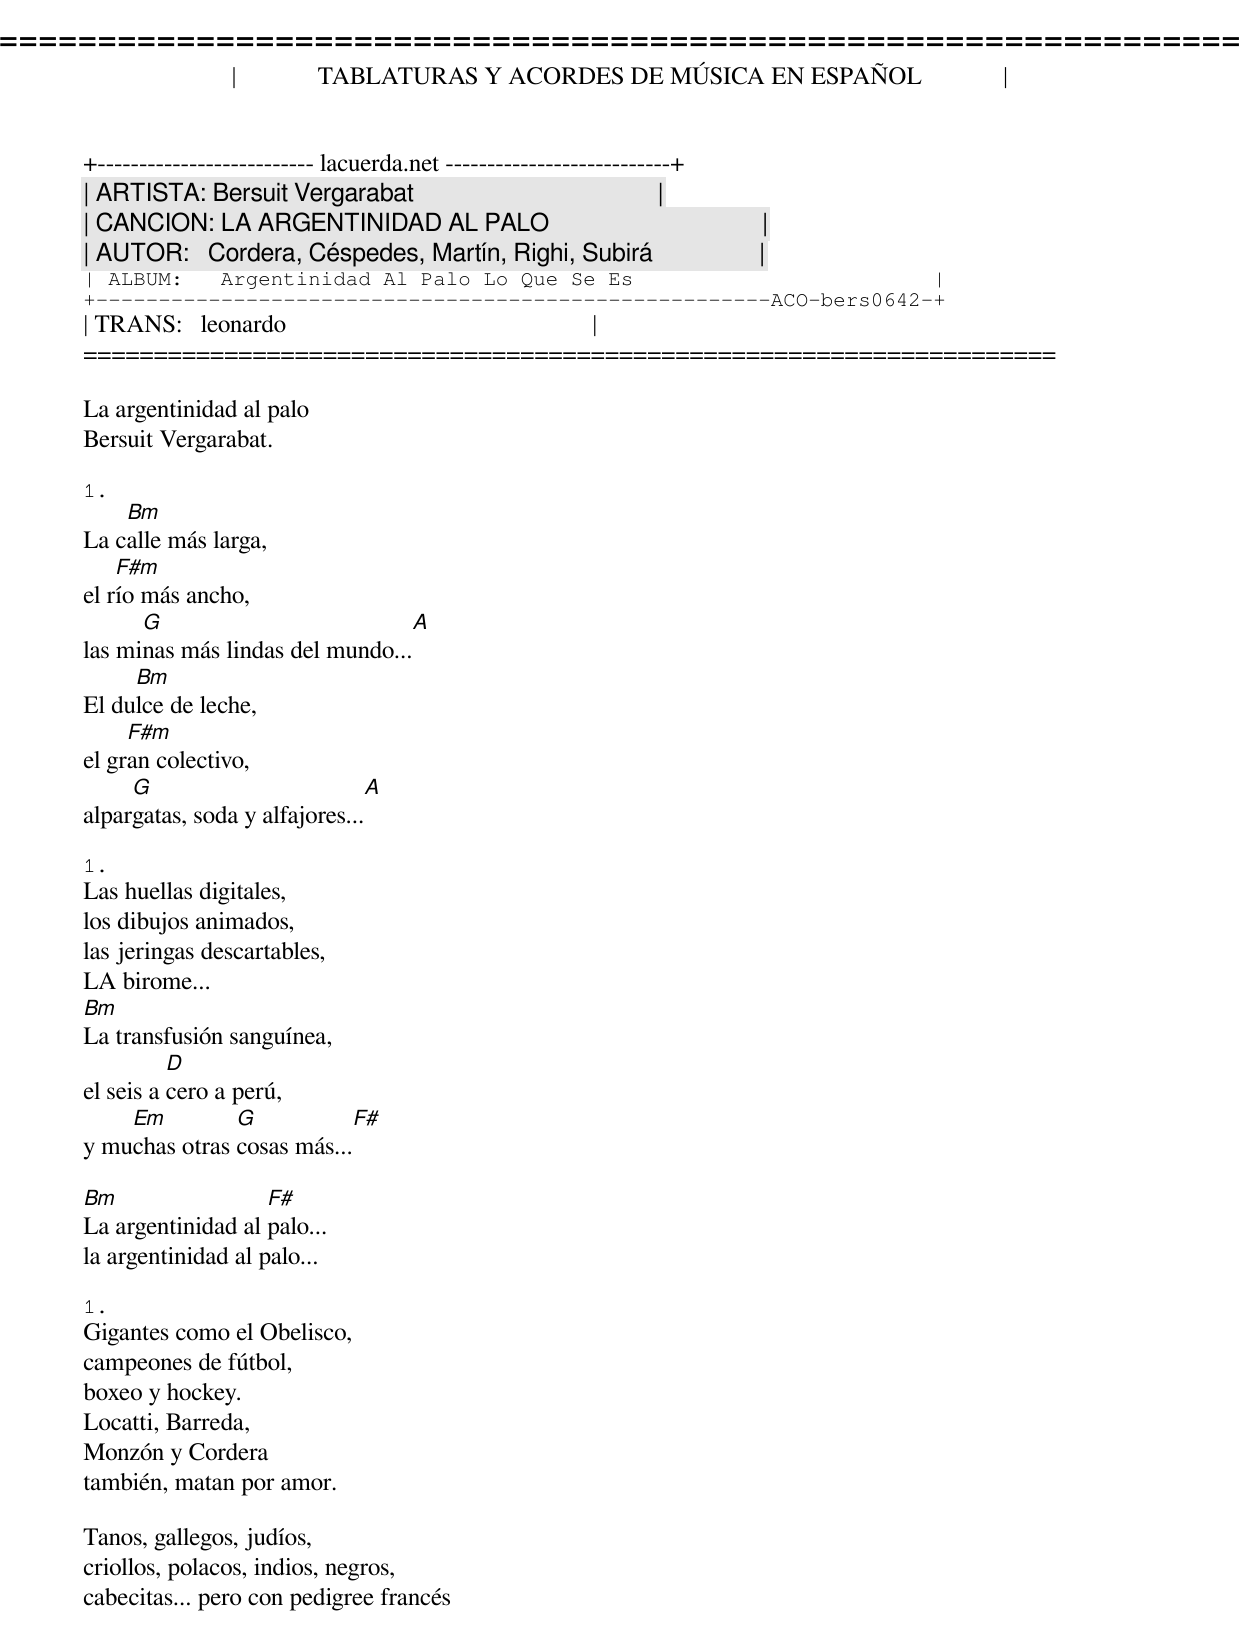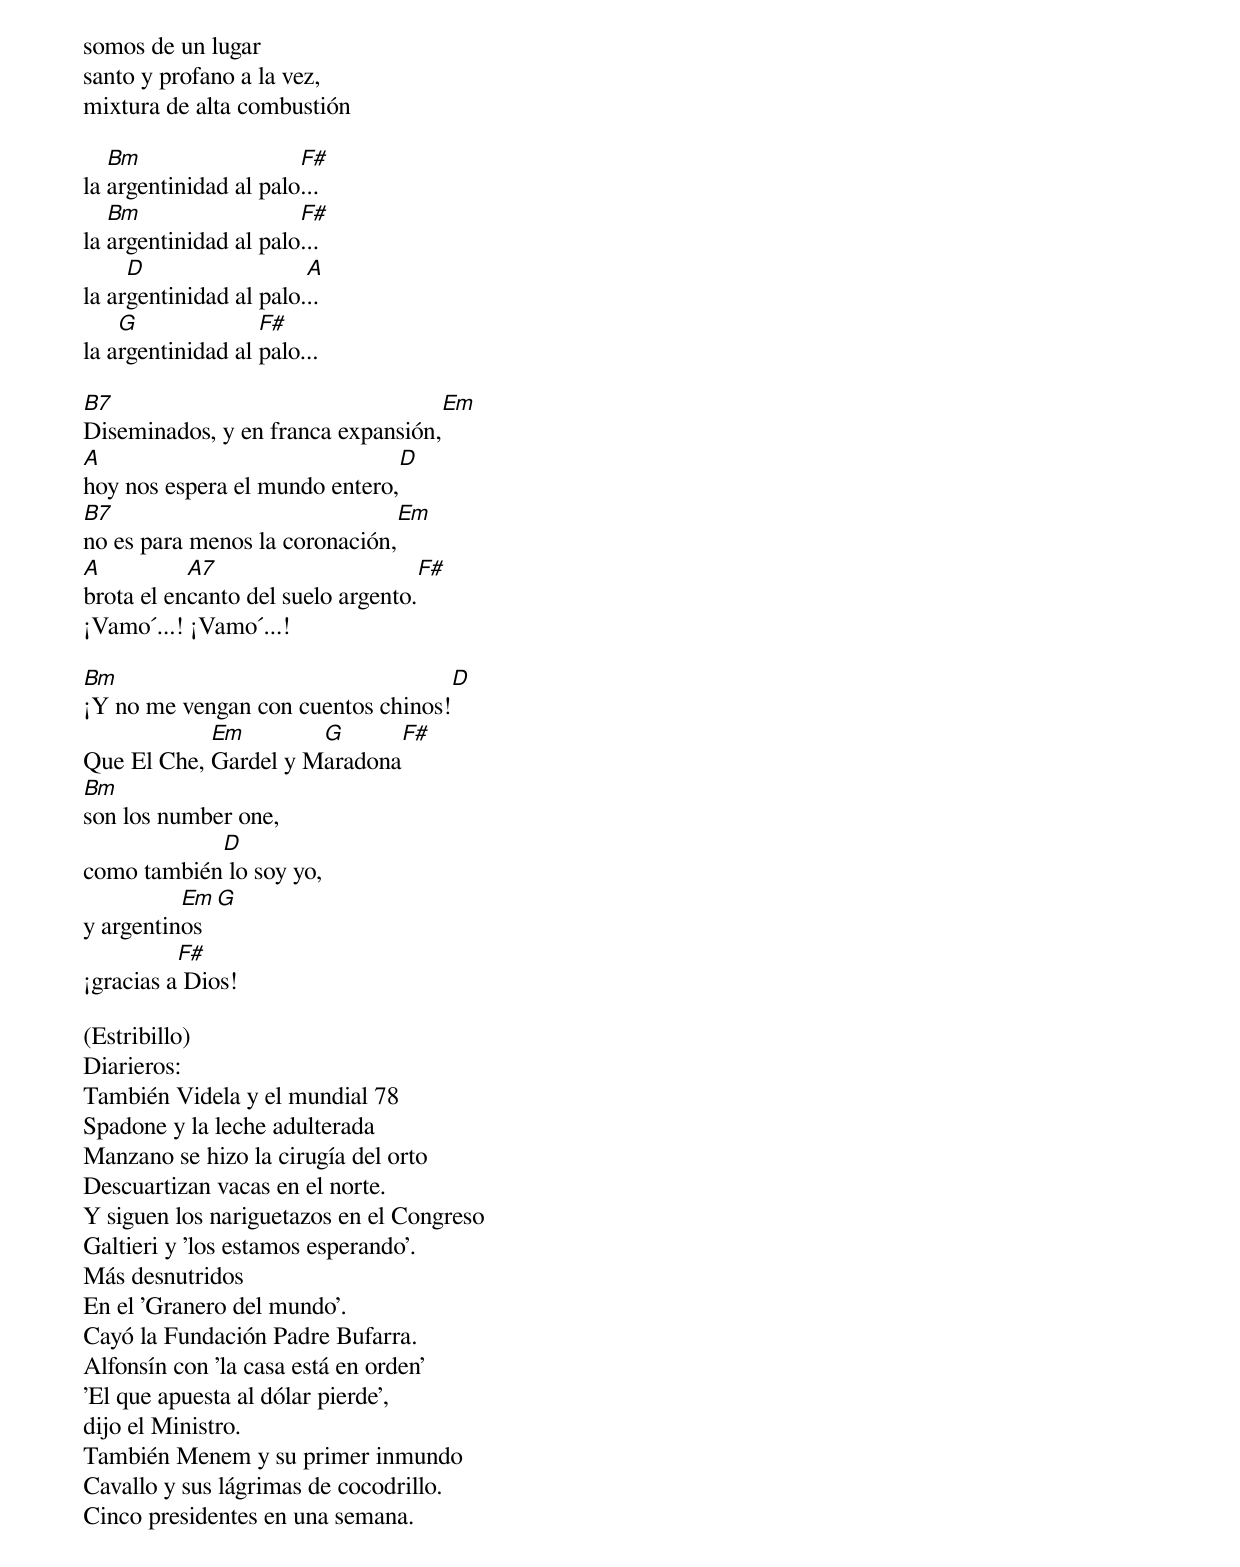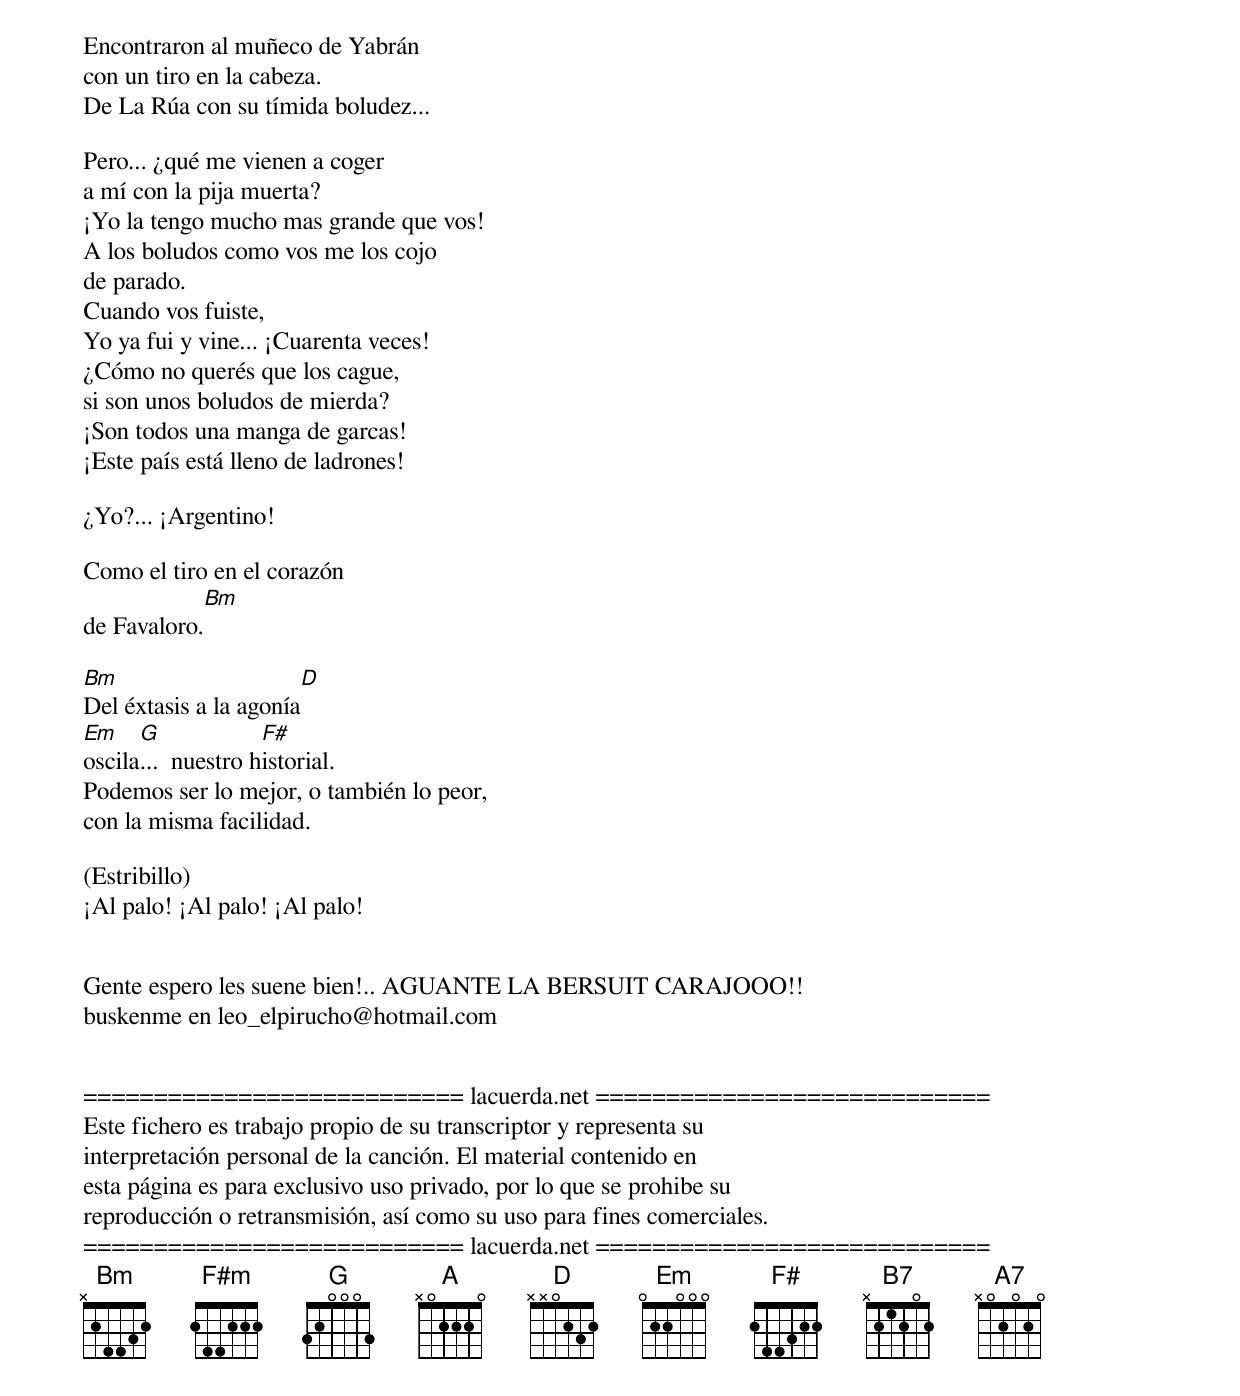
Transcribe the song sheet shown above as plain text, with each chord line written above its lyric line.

=====================================================================
|             TABLATURAS Y ACORDES DE MÚSICA EN ESPAÑOL             |
+-------------------------- lacuerda.net ---------------------------+
| ARTISTA: Bersuit Vergarabat                                       |
| CANCION: LA ARGENTINIDAD AL PALO                                  |
| AUTOR:   Cordera, Céspedes, Martín, Righi, Subirá                 |
| ALBUM:   Argentinidad Al Palo Lo Que Se Es                        |
+------------------------------------------------------ACO-bers0642-+
| TRANS:   leonardo                                                 |
=====================================================================

La argentinidad al palo
Bersuit Vergarabat.

1.
    Bm
La calle más larga,
    F#m
el río más ancho,
      G                              A
las minas más lindas del mundo...
     Bm
El dulce de leche,
     F#m
el gran colectivo,
     G                          A
alpargatas, soda y alfajores...

1.
Las huellas digitales,
los dibujos animados,
las jeringas descartables,
LA birome...
Bm
La transfusión sanguínea,
          D
el seis a cero a perú,
    Em         G              F#
y muchas otras cosas más...

Bm                 F#
La argentinidad al palo...
la argentinidad al palo...

1.
Gigantes como el Obelisco,
campeones de fútbol,
boxeo y hockey.
Locatti, Barreda,
Monzón y Cordera
también, matan por amor.

Tanos, gallegos, judíos,
criollos, polacos, indios, negros,
cabecitas... pero con pedigree francés

somos de un lugar
santo y profano a la vez,
mixtura de alta combustión

   Bm                  F#
la argentinidad al palo...
   Bm                  F#
la argentinidad al palo...
     D                  A
la argentinidad al palo...
    G              F#
la argentinidad al palo...

B7                                           Em
Diseminados, y en franca expansión,
A                                       D
hoy nos espera el mundo entero,
B7                                     Em
no es para menos la coronación,
A          A7                        F#
brota el encanto del suelo argento.
¡Vamo´...! ¡Vamo´...!

Bm                                           D
¡Y no me vengan con cuentos chinos!
            Em        G               F#
Que El Che, Gardel y Maradona
Bm
son los number one,
            D
como también lo soy yo,
          Em    G
y argentinos
          F#
¡gracias a Dios!

(Estribillo)
Diarieros:
También Videla y el mundial 78
Spadone y la leche adulterada
Manzano se hizo la cirugía del orto
Descuartizan vacas en el norte.
Y siguen los nariguetazos en el Congreso
Galtieri y 'los estamos esperando'.
Más desnutridos
En el 'Granero del mundo'.
Cayó la Fundación Padre Bufarra.
Alfonsín con 'la casa está en orden'
'El que apuesta al dólar pierde',
dijo el Ministro.
También Menem y su primer inmundo
Cavallo y sus lágrimas de cocodrillo.
Cinco presidentes en una semana.
Encontraron al muñeco de Yabrán
con un tiro en la cabeza.
De La Rúa con su tímida boludez...

Pero... ¿qué me vienen a coger
a mí con la pija muerta?
¡Yo la tengo mucho mas grande que vos!
A los boludos como vos me los cojo
de parado.
Cuando vos fuiste,
Yo ya fui y vine... ¡Cuarenta veces!
¿Cómo no querés que los cague,
si son unos boludos de mierda?
¡Son todos una manga de garcas!
¡Este país está lleno de ladrones!

¿Yo?... ¡Argentino!

Como el tiro en el corazón
                 Bm
de Favaloro.

Bm                       D
Del éxtasis a la agonía
Em    G             F#
oscila...  nuestro historial.
Podemos ser lo mejor, o también lo peor,
con la misma facilidad.

(Estribillo)
¡Al palo! ¡Al palo! ¡Al palo!


Gente espero les suene bien!.. AGUANTE LA BERSUIT CARAJOOO!!
buskenme en leo_elpirucho@hotmail.com


=========================== lacuerda.net ============================
Este fichero es trabajo propio de su transcriptor y representa su
interpretación personal de la canción. El material contenido en
esta página es para exclusivo uso privado, por lo que se prohibe su
reproducción o retransmisión, así como su uso para fines comerciales.
=========================== lacuerda.net ============================
